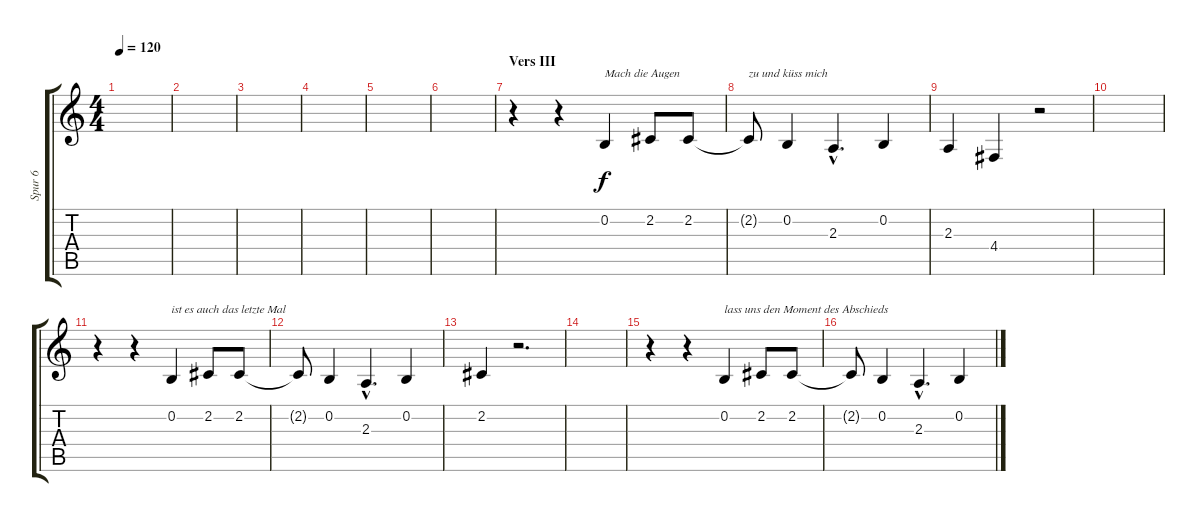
\track ("Spur 6" "Spur 6") {instrument bassoon}
\staff {score tabs}
\tuning (E4 B3 G3 D3 A2 E2) {hide}
\ts (4 4)
\tempo 120
\clef g2
\ks c
|
|
|
|
|
|
\section ("" "Vers III")
r.4 r.4 0.2.4{txt "Mach die Augen "} 2.2.8 2.2.8 |
2.2{t}.8{txt "zu und küss mich"} 0.2.4 2.3{hac}.4{d} 0.2.4 |
2.3.4 4.4.4 r.2 |
|
r.4 r.4 0.2.4{txt "ist es auch das letzte Mal"} 2.2.8 2.2.8 |
2.2{t}.8 0.2.4 2.3{hac}.4{d} 0.2.4 |
2.2.4 r.2{d} |
|
r.4 r.4 0.2.4{txt "lass uns den Moment des Abschieds"} 2.2.8 2.2.8 |
2.2{t}.8 0.2.4 2.3{hac}.4{d} 0.2.4
